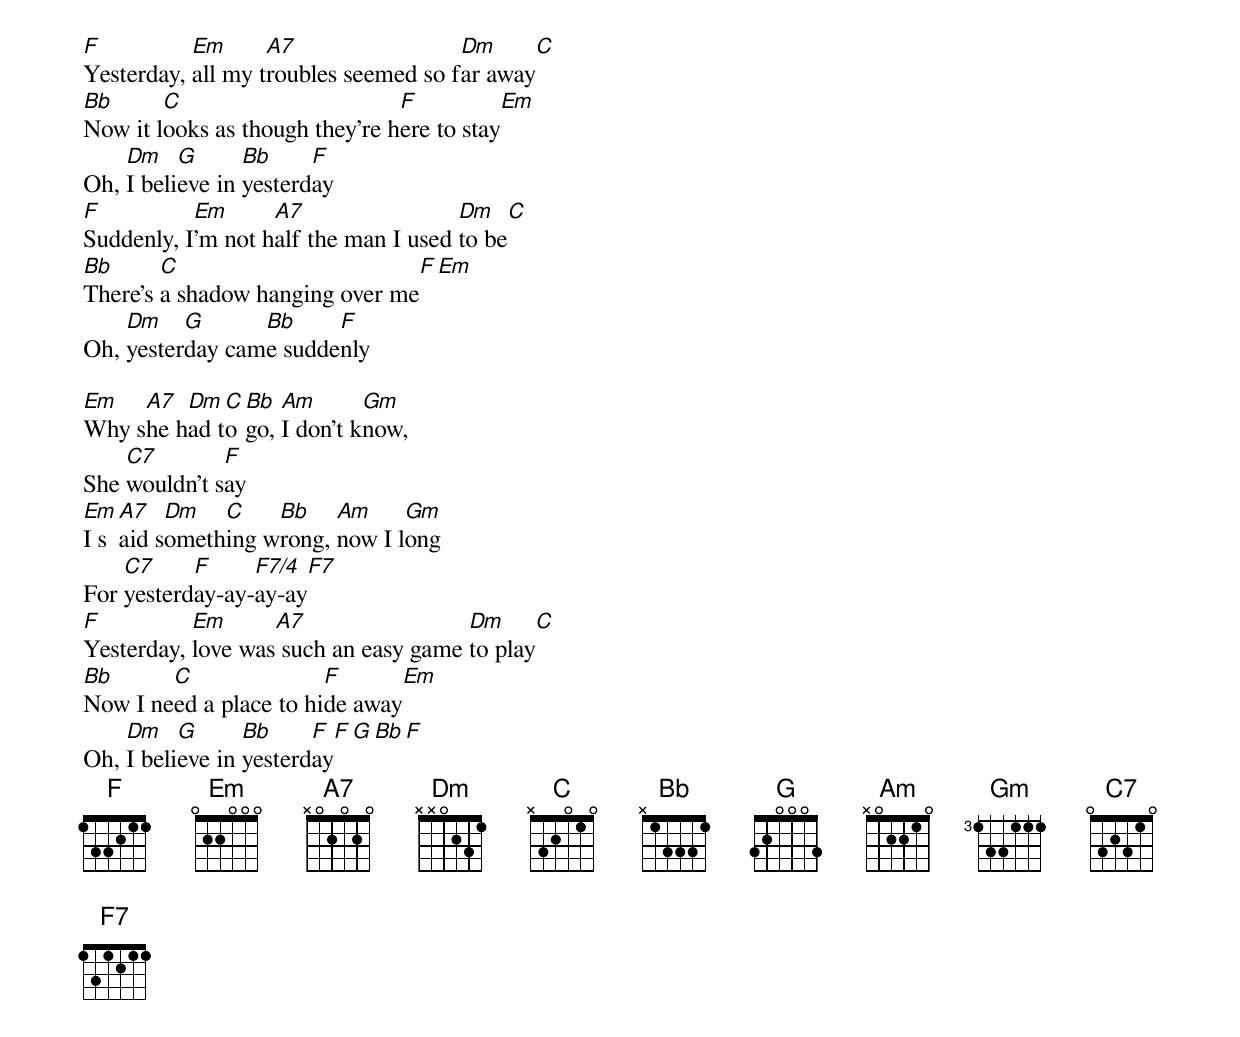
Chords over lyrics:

F          Em      A7                 Dm       C
Yesterday, all my troubles seemed so far away
Bb      C                       F          Em
Now it looks as though they're here to stay
    Dm    G      Bb     F
Oh, I believe in yesterday
F          Em      A7                 Dm       C
Suddenly, I'm not half the man I used to be
Bb      C                       F       Em
There's a shadow hanging over me
    Dm    G      Bb     F
Oh, yesterday came suddenly

Em   A7  Dm  C Bb  Am       Gm
Why she had to go, I don't know,
    C7        F
She wouldn't say
Em A7   Dm   C    Bb    Am     Gm
I said something wrong, now I long
    C7     F     F7/4 F7
For yesterday-ay-ay-ay
F          Em      A7                 Dm       C
Yesterday, love was such an easy game to play
Bb      C               F          Em
Now I need a place to hide away
    Dm    G      Bb     F F G Bb F
Oh, I believe in yesterday
